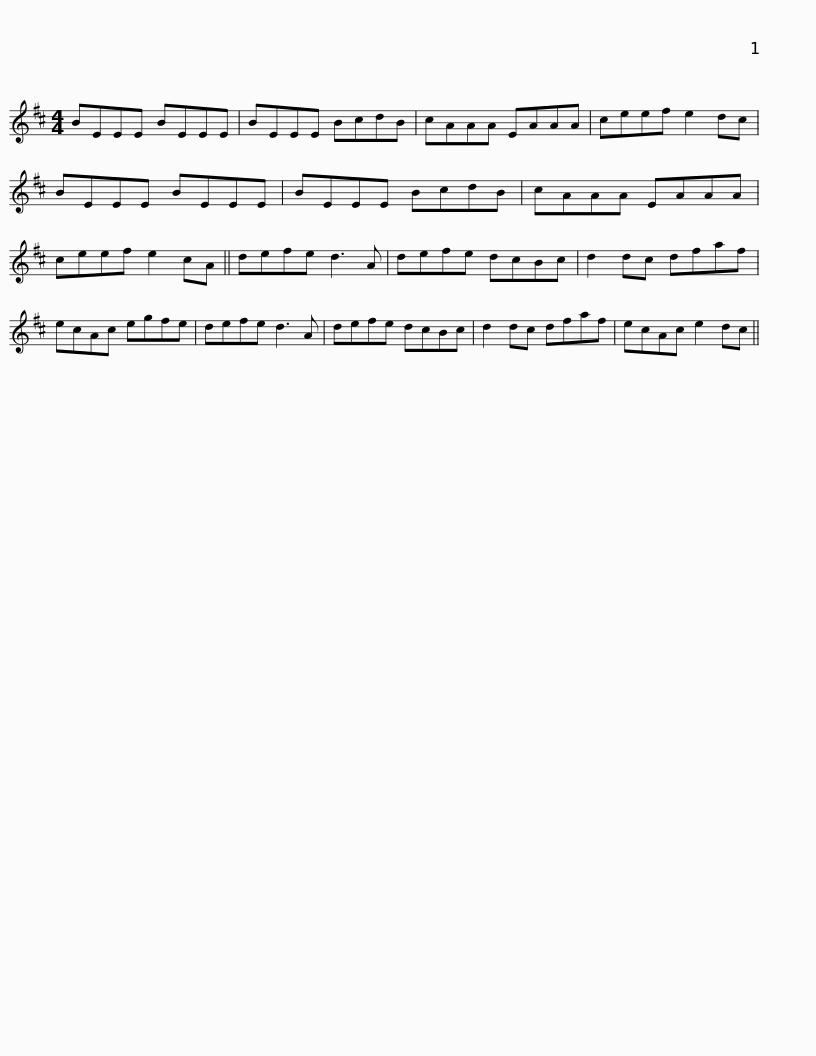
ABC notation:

X:1
L:1/8
M:4/4
I:linebreak $
K:D
V:1 treble
V:1
 BEEE BEEE | BEEE BcdB | cAAA EAAA | ceef e2 dc | BEEE BEEE |$ %5
 BEEE BcdB | cAAA EAAA | ceef e2 cA || defe d3 A | defe dcBc | %10
 d2 dc dfaf |$ ecAc egfe | defe d3 A | defe dcBc | d2 dc dfaf | %15
 ecAc e2 dc || %16
